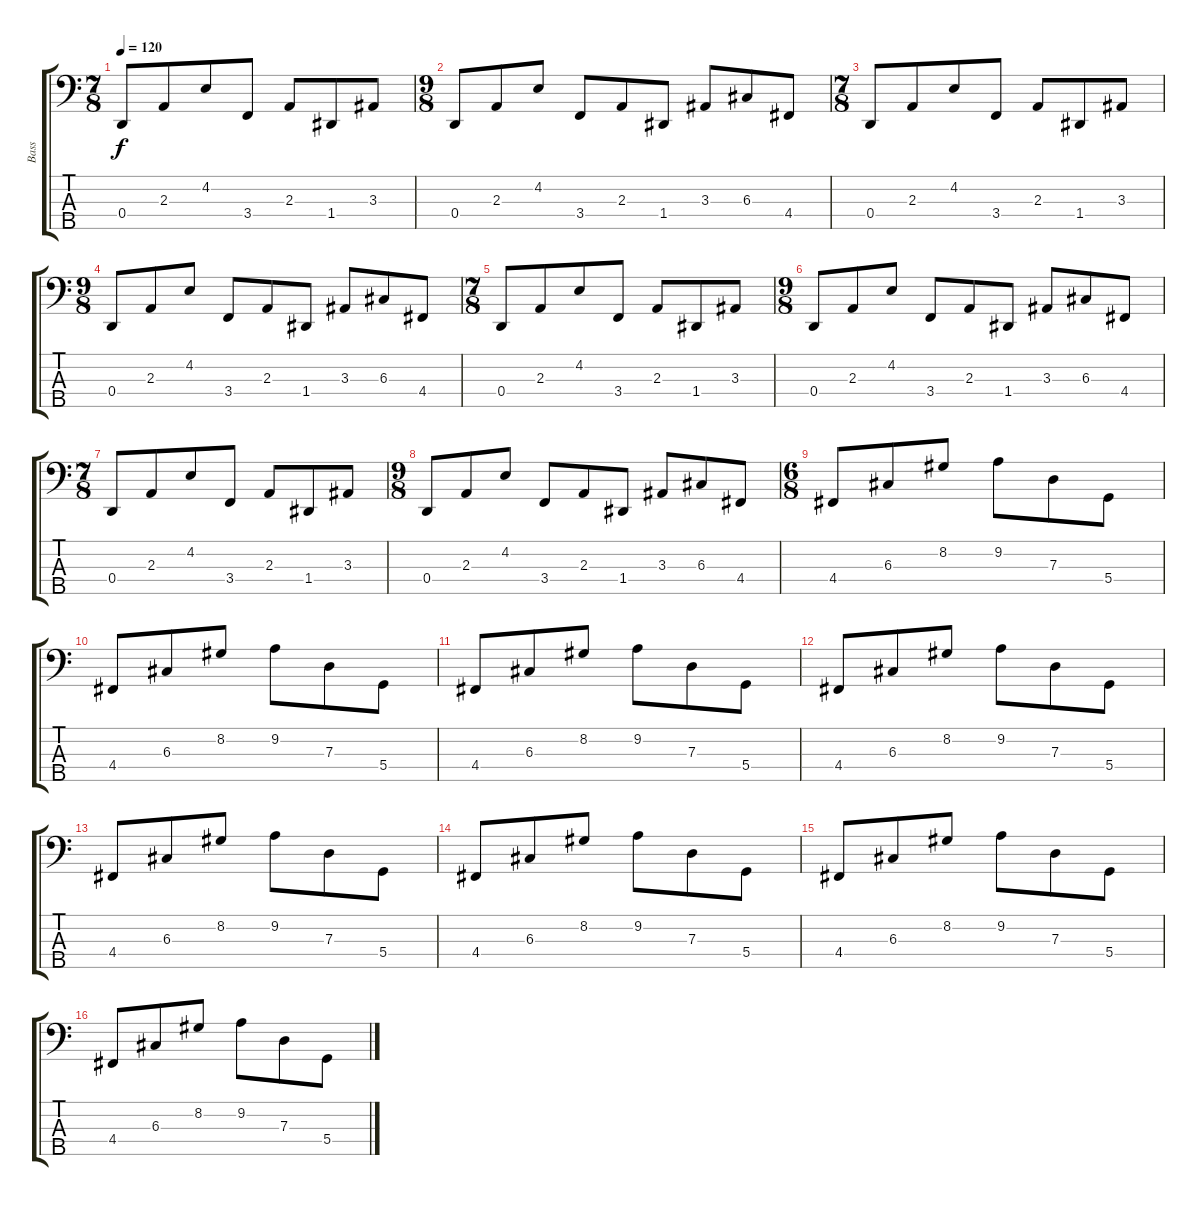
\track ("Bass" "Bass") {instrument electricbasspick}
\staff {score tabs}
\tuning (F2 C2 G1 D1 A0) {hide}
\ts (7 8)
\tempo 120
\clef f4
\ks c
0.4.8{dy f instrument electricbasspick} 2.3.8 4.2.8 3.4.8 2.3.8 1.4.8 3.3.8 |
\ts (9 8)
0.4.8 2.3.8 4.2.8 3.4.8 2.3.8 1.4.8 3.3.8 6.3.8 4.4.8 |
\ts (7 8)
0.4.8 2.3.8 4.2.8 3.4.8 2.3.8 1.4.8 3.3.8 |
\ts (9 8)
0.4.8 2.3.8 4.2.8 3.4.8 2.3.8 1.4.8 3.3.8 6.3.8 4.4.8 |
\ts (7 8)
0.4.8 2.3.8 4.2.8 3.4.8 2.3.8 1.4.8 3.3.8 |
\ts (9 8)
0.4.8 2.3.8 4.2.8 3.4.8 2.3.8 1.4.8 3.3.8 6.3.8 4.4.8 |
\ts (7 8)
0.4.8 2.3.8 4.2.8 3.4.8 2.3.8 1.4.8 3.3.8 |
\ts (9 8)
0.4.8 2.3.8 4.2.8 3.4.8 2.3.8 1.4.8 3.3.8 6.3.8 4.4.8 |
\ts (6 8)
4.4.8 6.3.8 8.2.8 9.2.8 7.3.8 5.4.8 |
4.4.8 6.3.8 8.2.8 9.2.8 7.3.8 5.4.8 |
4.4.8 6.3.8 8.2.8 9.2.8 7.3.8 5.4.8 |
4.4.8 6.3.8 8.2.8 9.2.8 7.3.8 5.4.8 |
4.4.8 6.3.8 8.2.8 9.2.8 7.3.8 5.4.8 |
4.4.8 6.3.8 8.2.8 9.2.8 7.3.8 5.4.8 |
4.4.8 6.3.8 8.2.8 9.2.8 7.3.8 5.4.8 |
4.4.8 6.3.8 8.2.8 9.2.8 7.3.8 5.4.8
